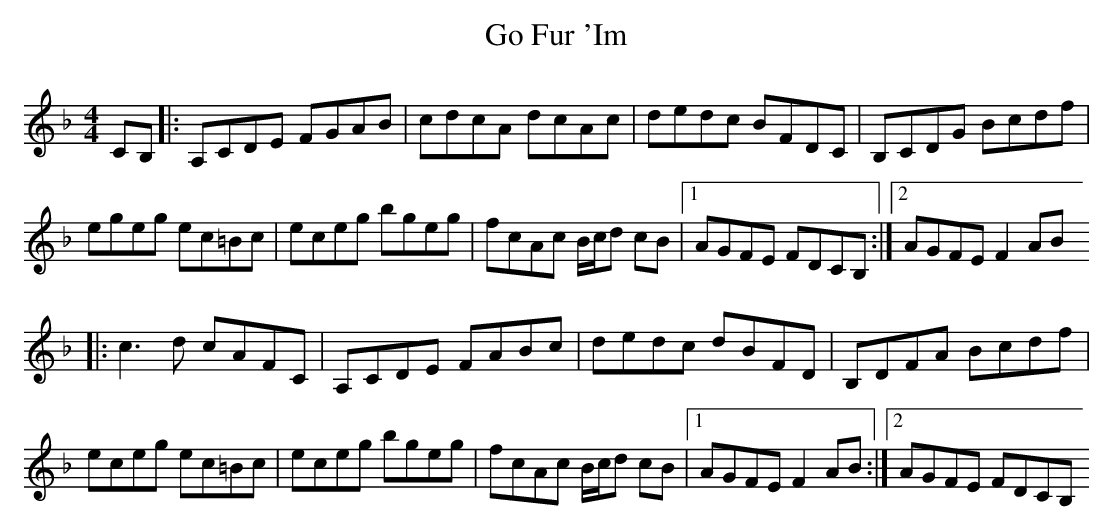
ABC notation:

X:1
T: Go Fur 'Im
M: 4/4
L: 1/8
K: Fmaj
CB, |: A,CDE FGAB | cdcA dcAc | dedc BFDC | B,CDG Bcdf |
egeg ec=Bc | eceg bgeg | fcAc B/c/d cB |1 AGFE FDCB, :|2 AGFE F2 AB
|: c3 d cAFC | A,CDE FABc | dedc dBFD | B,DFA Bcdf |
eceg ec=Bc | eceg bgeg | fcAc B/c/d cB |1 AGFE F2 AB :|2 AGFE FDCB,
